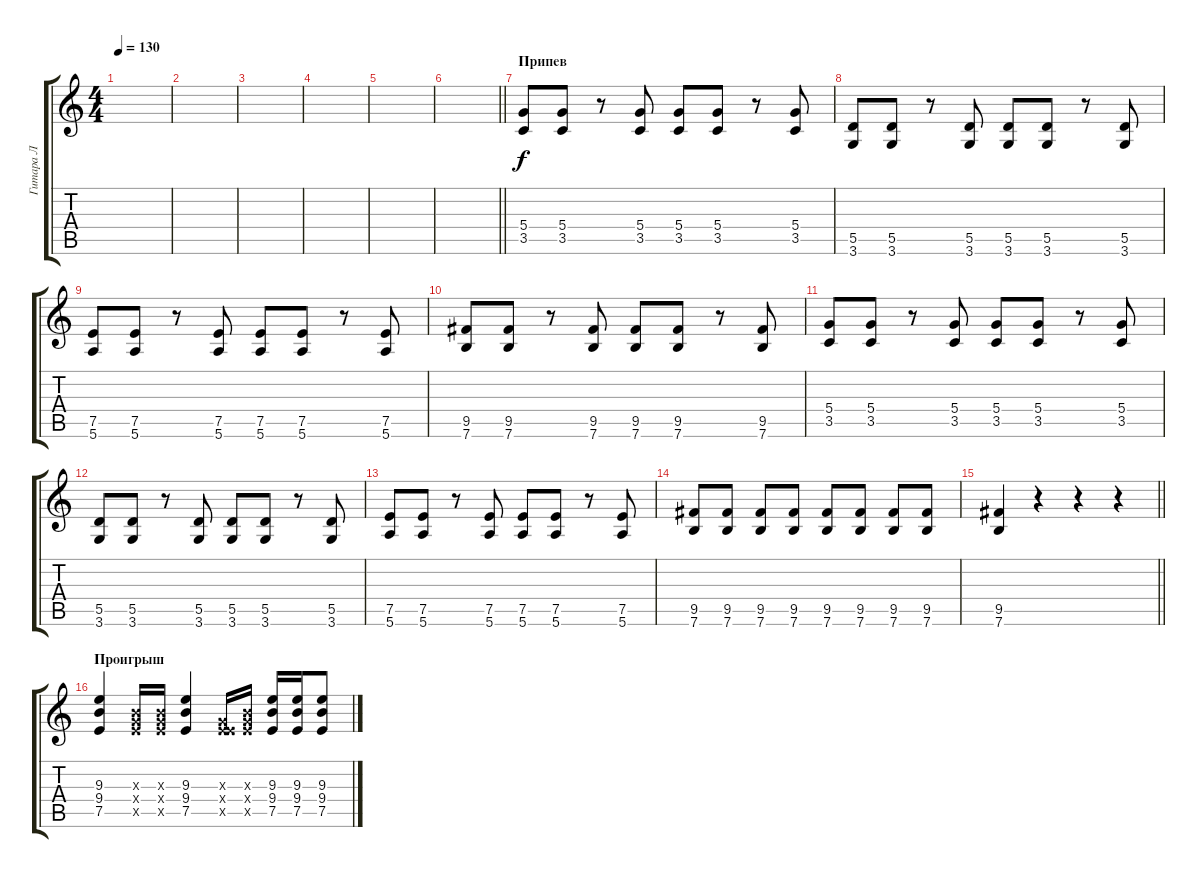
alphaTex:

\track ("Гитара Л" "Гитара Л") {instrument distortionguitar}
\staff {score tabs}
\tuning (E4 B3 G3 D3 A2 E2) {hide}
\ts (4 4)
\tempo 130
\clef g2
\ks c
|
|
|
|
|
\barLineRight lightlight
|
\section ("" "Припев")
(5.4 3.5).8 (5.4 3.5).8 r.8 (5.4 3.5).8 (5.4 3.5).8 (5.4 3.5).8 r.8 (5.4 3.5).8 |
(5.5 3.6).8 (5.5 3.6).8 r.8 (5.5 3.6).8 (5.5 3.6).8 (5.5 3.6).8 r.8 (5.5 3.6).8 |
(7.5 5.6).8 (7.5 5.6).8 r.8 (7.5 5.6).8 (7.5 5.6).8 (7.5 5.6).8 r.8 (7.5 5.6).8 |
(9.5 7.6).8 (9.5 7.6).8 r.8 (9.5 7.6).8 (9.5 7.6).8 (9.5 7.6).8 r.8 (9.5 7.6).8 |
(5.4 3.5).8 (5.4 3.5).8 r.8 (5.4 3.5).8 (5.4 3.5).8 (5.4 3.5).8 r.8 (5.4 3.5).8 |
(5.5 3.6).8 (5.5 3.6).8 r.8 (5.5 3.6).8 (5.5 3.6).8 (5.5 3.6).8 r.8 (5.5 3.6).8 |
(7.5 5.6).8 (7.5 5.6).8 r.8 (7.5 5.6).8 (7.5 5.6).8 (7.5 5.6).8 r.8 (7.5 5.6).8 |
(9.5 7.6).8 (9.5 7.6).8 (9.5 7.6).8 (9.5 7.6).8 (9.5 7.6).8 (9.5 7.6).8 (9.5 7.6).8 (9.5 7.6).8 |
\barLineRight lightlight
(9.5 7.6).4 r.4 r.4 r.4 |
\section ("" "Проигрыш")
(9.3 9.4 7.5).4 (0.3{x} 9.4{x} 7.5{x}).16 (0.3{x} 9.4{x} 7.5{x}).16 (9.3 9.4 7.5).4 (0.3{x} 2.4{x} 7.5{x}).16 (0.3{x} 9.4{x} 7.5{x}).16 (9.3 9.4 7.5).16 (9.3 9.4 7.5).16 (9.3 9.4 7.5).8
